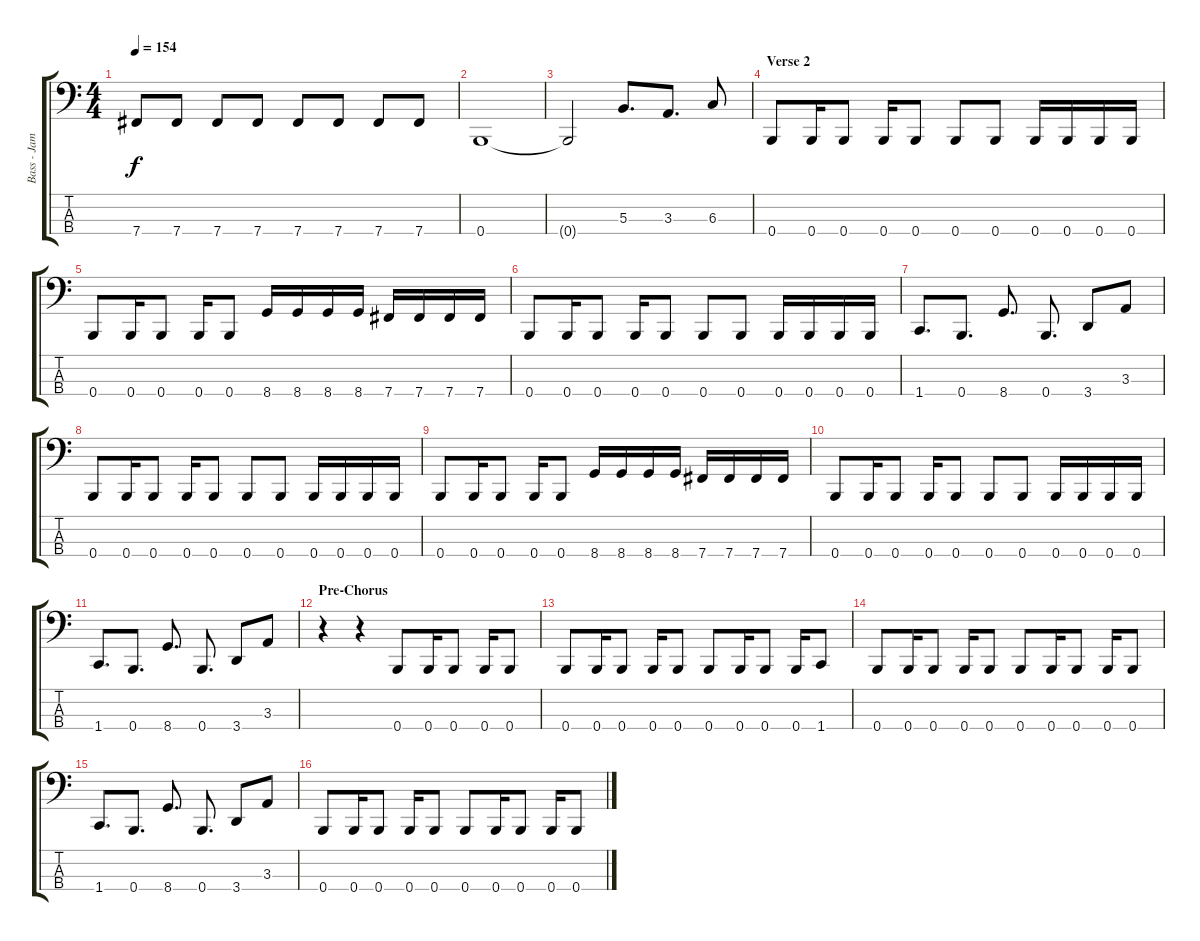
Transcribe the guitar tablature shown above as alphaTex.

\track ("Bass - Jamie" "Bass - Jam") {instrument electricbasspick}
\staff {score tabs}
\tuning (F2 B1 Gb1 B0) {hide}
\ts (4 4)
\tempo 154
\clef f4
\ks c
7.4.8{dy f} 7.4.8 7.4.8 7.4.8 7.4.8 7.4.8 7.4.8 7.4.8 |
0.4.1 |
0.4{t}.2 5.3.8{d} 3.3.8{d} 6.3.8 |
\section ("" "Verse 2")
0.4.8 0.4.16 0.4.8 0.4.16 0.4.8 0.4.8 0.4.8 0.4.16 0.4.16 0.4.16 0.4.16 |
0.4.8 0.4.16 0.4.8 0.4.16 0.4.8 8.4.16 8.4.16 8.4.16 8.4.16 7.4.16 7.4.16 7.4.16 7.4.16 |
0.4.8 0.4.16 0.4.8 0.4.16 0.4.8 0.4.8 0.4.8 0.4.16 0.4.16 0.4.16 0.4.16 |
1.4.8{d} 0.4.8{d} 8.4.8{d} 0.4.8{d} 3.4.8 3.3.8 |
0.4.8 0.4.16 0.4.8 0.4.16 0.4.8 0.4.8 0.4.8 0.4.16 0.4.16 0.4.16 0.4.16 |
0.4.8 0.4.16 0.4.8 0.4.16 0.4.8 8.4.16 8.4.16 8.4.16 8.4.16 7.4.16 7.4.16 7.4.16 7.4.16 |
0.4.8 0.4.16 0.4.8 0.4.16 0.4.8 0.4.8 0.4.8 0.4.16 0.4.16 0.4.16 0.4.16 |
1.4.8{d} 0.4.8{d} 8.4.8{d} 0.4.8{d} 3.4.8 3.3.8 |
\section ("" "Pre-Chorus")
r.4 r.4 0.4.8 0.4.16 0.4.8 0.4.16 0.4.8 |
0.4.8 0.4.16 0.4.8 0.4.16 0.4.8 0.4.8 0.4.16 0.4.8 0.4.16 1.4.8 |
0.4.8 0.4.16 0.4.8 0.4.16 0.4.8 0.4.8 0.4.16 0.4.8 0.4.16 0.4.8 |
1.4.8{d} 0.4.8{d} 8.4.8{d} 0.4.8{d} 3.4.8 3.3.8 |
0.4.8 0.4.16 0.4.8 0.4.16 0.4.8 0.4.8 0.4.16 0.4.8 0.4.16 0.4.8
